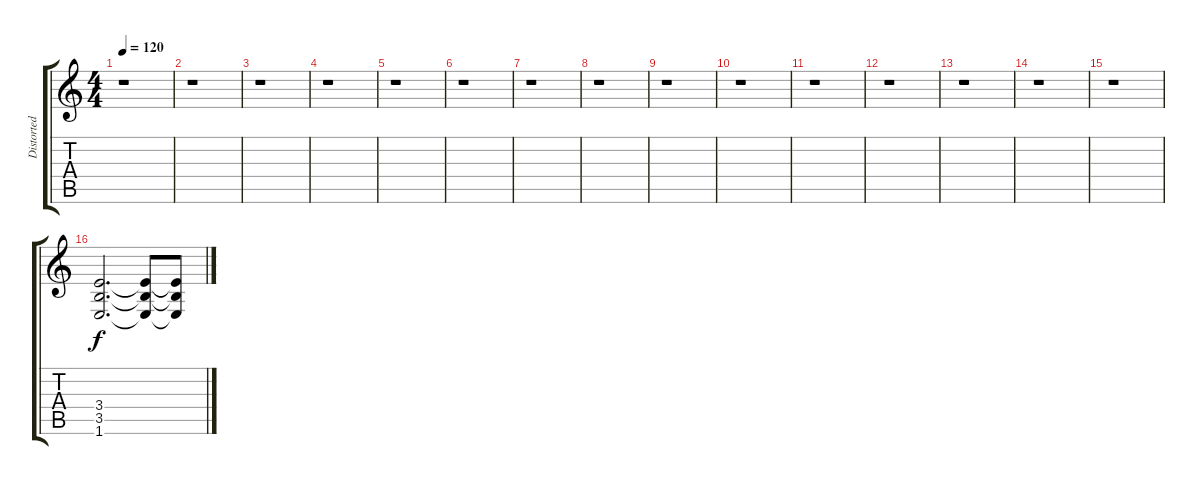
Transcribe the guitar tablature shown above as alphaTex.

\track ("Distorted Guitar" "Distorted ") {instrument distortionguitar}
\staff {score tabs}
\tuning (Eb4 Bb3 Gb3 Db3 Ab2 Eb2) {hide}
\ts (4 4)
\tempo 120
\clef g2
\ks c
r.1{dy f} |
r.1 |
r.1 |
r.1 |
r.1 |
r.1 |
r.1 |
r.1 |
r.1 |
r.1 |
r.1 |
r.1 |
r.1 |
r.1 |
r.1 |
(3.4 3.5 1.6).2{d} (3.4{t} 3.5{t} 1.6{t}).8 (3.4{t} 3.5{t} 1.6{t}).8
